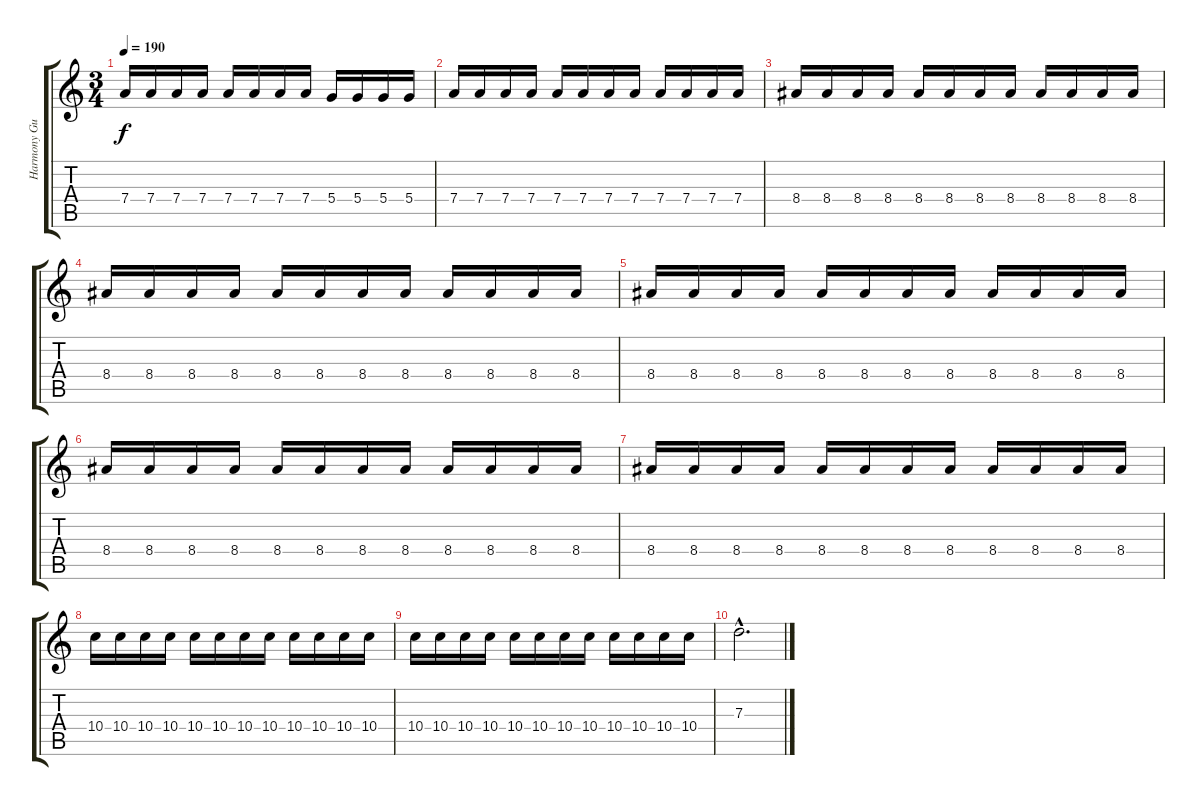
\track ("Harmony Guitar" "Harmony Gu") {instrument distortionguitar}
\staff {score tabs}
\tuning (E4 B3 G3 D3 A2 E2) {hide}
\ts (3 4)
\tempo 190
\clef g2
\ks c
7.4.16{dy f} 7.4.16 7.4.16 7.4.16 7.4.16 7.4.16 7.4.16 7.4.16 5.4.16 5.4.16 5.4.16 5.4.16 |
7.4.16 7.4.16 7.4.16 7.4.16 7.4.16 7.4.16 7.4.16 7.4.16 7.4.16 7.4.16 7.4.16 7.4.16 |
8.4.16 8.4.16 8.4.16 8.4.16 8.4.16 8.4.16 8.4.16 8.4.16 8.4.16 8.4.16 8.4.16 8.4.16 |
8.4.16 8.4.16 8.4.16 8.4.16 8.4.16 8.4.16 8.4.16 8.4.16 8.4.16 8.4.16 8.4.16 8.4.16 |
8.4.16 8.4.16 8.4.16 8.4.16 8.4.16 8.4.16 8.4.16 8.4.16 8.4.16 8.4.16 8.4.16 8.4.16 |
8.4.16 8.4.16 8.4.16 8.4.16 8.4.16 8.4.16 8.4.16 8.4.16 8.4.16 8.4.16 8.4.16 8.4.16 |
8.4.16 8.4.16 8.4.16 8.4.16 8.4.16 8.4.16 8.4.16 8.4.16 8.4.16 8.4.16 8.4.16 8.4.16 |
10.4.16 10.4.16 10.4.16 10.4.16 10.4.16 10.4.16 10.4.16 10.4.16 10.4.16 10.4.16 10.4.16 10.4.16 |
10.4.16 10.4.16 10.4.16 10.4.16 10.4.16 10.4.16 10.4.16 10.4.16 10.4.16 10.4.16 10.4.16 10.4.16 |
7.3{hac}.2{d}
